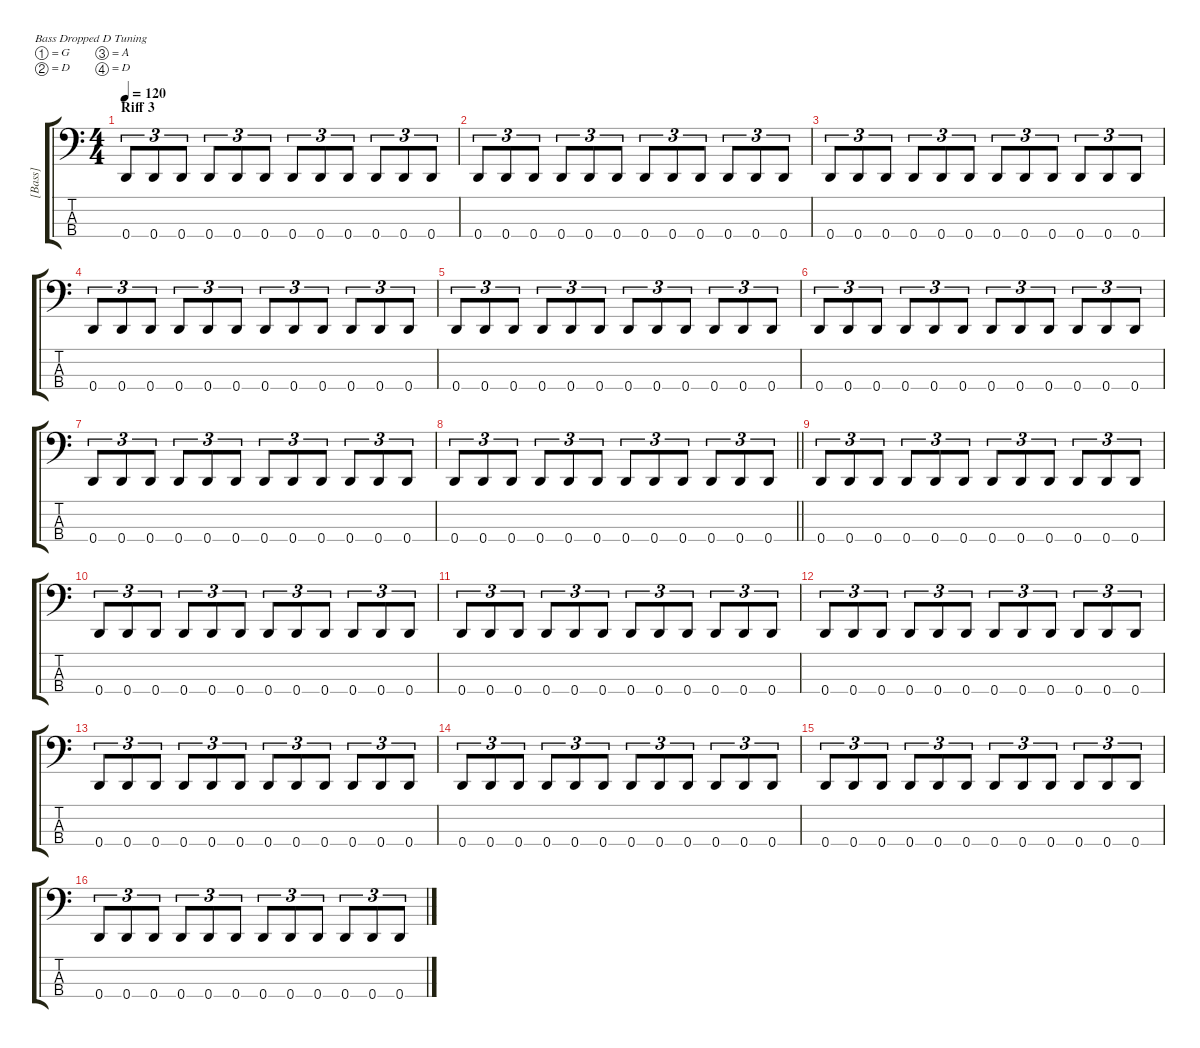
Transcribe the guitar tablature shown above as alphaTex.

\hideDynamics
\bracketExtendMode groupsimilarinstruments
\firstSystemTrackNameMode fullname
\otherSystemsTrackNameMode fullname
\otherSystemsTrackNameOrientation horizontal
\track ("[Bass]" "E-Bass") {instrument electricbassfinger}
\staff {score tabs}
\tuning (G2 D2 A1 D1)
\ts (4 4)
\section ("" "Riff 3")
\tempo 120
\clef f4
\ks c
0.4.8{tu (3 2) dy f} 0.4.8{tu (3 2)} 0.4.8{tu (3 2)} 0.4.8{tu (3 2)} 0.4.8{tu (3 2)} 0.4.8{tu (3 2)} 0.4.8{tu (3 2)} 0.4.8{tu (3 2)} 0.4.8{tu (3 2)} 0.4.8{tu (3 2)} 0.4.8{tu (3 2)} 0.4.8{tu (3 2)} |
0.4.8{tu (3 2)} 0.4.8{tu (3 2)} 0.4.8{tu (3 2)} 0.4.8{tu (3 2)} 0.4.8{tu (3 2)} 0.4.8{tu (3 2)} 0.4.8{tu (3 2)} 0.4.8{tu (3 2)} 0.4.8{tu (3 2)} 0.4.8{tu (3 2)} 0.4.8{tu (3 2)} 0.4.8{tu (3 2)} |
0.4.8{tu (3 2)} 0.4.8{tu (3 2)} 0.4.8{tu (3 2)} 0.4.8{tu (3 2)} 0.4.8{tu (3 2)} 0.4.8{tu (3 2)} 0.4.8{tu (3 2)} 0.4.8{tu (3 2)} 0.4.8{tu (3 2)} 0.4.8{tu (3 2)} 0.4.8{tu (3 2)} 0.4.8{tu (3 2)} |
0.4.8{tu (3 2)} 0.4.8{tu (3 2)} 0.4.8{tu (3 2)} 0.4.8{tu (3 2)} 0.4.8{tu (3 2)} 0.4.8{tu (3 2)} 0.4.8{tu (3 2)} 0.4.8{tu (3 2)} 0.4.8{tu (3 2)} 0.4.8{tu (3 2)} 0.4.8{tu (3 2)} 0.4.8{tu (3 2)} |
0.4.8{tu (3 2)} 0.4.8{tu (3 2)} 0.4.8{tu (3 2)} 0.4.8{tu (3 2)} 0.4.8{tu (3 2)} 0.4.8{tu (3 2)} 0.4.8{tu (3 2)} 0.4.8{tu (3 2)} 0.4.8{tu (3 2)} 0.4.8{tu (3 2)} 0.4.8{tu (3 2)} 0.4.8{tu (3 2)} |
0.4.8{tu (3 2)} 0.4.8{tu (3 2)} 0.4.8{tu (3 2)} 0.4.8{tu (3 2)} 0.4.8{tu (3 2)} 0.4.8{tu (3 2)} 0.4.8{tu (3 2)} 0.4.8{tu (3 2)} 0.4.8{tu (3 2)} 0.4.8{tu (3 2)} 0.4.8{tu (3 2)} 0.4.8{tu (3 2)} |
0.4.8{tu (3 2)} 0.4.8{tu (3 2)} 0.4.8{tu (3 2)} 0.4.8{tu (3 2)} 0.4.8{tu (3 2)} 0.4.8{tu (3 2)} 0.4.8{tu (3 2)} 0.4.8{tu (3 2)} 0.4.8{tu (3 2)} 0.4.8{tu (3 2)} 0.4.8{tu (3 2)} 0.4.8{tu (3 2)} |
\barLineRight lightlight
0.4.8{tu (3 2)} 0.4.8{tu (3 2)} 0.4.8{tu (3 2)} 0.4.8{tu (3 2)} 0.4.8{tu (3 2)} 0.4.8{tu (3 2)} 0.4.8{tu (3 2)} 0.4.8{tu (3 2)} 0.4.8{tu (3 2)} 0.4.8{tu (3 2)} 0.4.8{tu (3 2)} 0.4.8{tu (3 2)} |
0.4.8{tu (3 2)} 0.4.8{tu (3 2)} 0.4.8{tu (3 2)} 0.4.8{tu (3 2)} 0.4.8{tu (3 2)} 0.4.8{tu (3 2)} 0.4.8{tu (3 2)} 0.4.8{tu (3 2)} 0.4.8{tu (3 2)} 0.4.8{tu (3 2)} 0.4.8{tu (3 2)} 0.4.8{tu (3 2)} |
0.4.8{tu (3 2)} 0.4.8{tu (3 2)} 0.4.8{tu (3 2)} 0.4.8{tu (3 2)} 0.4.8{tu (3 2)} 0.4.8{tu (3 2)} 0.4.8{tu (3 2)} 0.4.8{tu (3 2)} 0.4.8{tu (3 2)} 0.4.8{tu (3 2)} 0.4.8{tu (3 2)} 0.4.8{tu (3 2)} |
0.4.8{tu (3 2)} 0.4.8{tu (3 2)} 0.4.8{tu (3 2)} 0.4.8{tu (3 2)} 0.4.8{tu (3 2)} 0.4.8{tu (3 2)} 0.4.8{tu (3 2)} 0.4.8{tu (3 2)} 0.4.8{tu (3 2)} 0.4.8{tu (3 2)} 0.4.8{tu (3 2)} 0.4.8{tu (3 2)} |
0.4.8{tu (3 2)} 0.4.8{tu (3 2)} 0.4.8{tu (3 2)} 0.4.8{tu (3 2)} 0.4.8{tu (3 2)} 0.4.8{tu (3 2)} 0.4.8{tu (3 2)} 0.4.8{tu (3 2)} 0.4.8{tu (3 2)} 0.4.8{tu (3 2)} 0.4.8{tu (3 2)} 0.4.8{tu (3 2)} |
0.4.8{tu (3 2)} 0.4.8{tu (3 2)} 0.4.8{tu (3 2)} 0.4.8{tu (3 2)} 0.4.8{tu (3 2)} 0.4.8{tu (3 2)} 0.4.8{tu (3 2)} 0.4.8{tu (3 2)} 0.4.8{tu (3 2)} 0.4.8{tu (3 2)} 0.4.8{tu (3 2)} 0.4.8{tu (3 2)} |
0.4.8{tu (3 2)} 0.4.8{tu (3 2)} 0.4.8{tu (3 2)} 0.4.8{tu (3 2)} 0.4.8{tu (3 2)} 0.4.8{tu (3 2)} 0.4.8{tu (3 2)} 0.4.8{tu (3 2)} 0.4.8{tu (3 2)} 0.4.8{tu (3 2)} 0.4.8{tu (3 2)} 0.4.8{tu (3 2)} |
0.4.8{tu (3 2)} 0.4.8{tu (3 2)} 0.4.8{tu (3 2)} 0.4.8{tu (3 2)} 0.4.8{tu (3 2)} 0.4.8{tu (3 2)} 0.4.8{tu (3 2)} 0.4.8{tu (3 2)} 0.4.8{tu (3 2)} 0.4.8{tu (3 2)} 0.4.8{tu (3 2)} 0.4.8{tu (3 2)} |
0.4.8{tu (3 2)} 0.4.8{tu (3 2)} 0.4.8{tu (3 2)} 0.4.8{tu (3 2)} 0.4.8{tu (3 2)} 0.4.8{tu (3 2)} 0.4.8{tu (3 2)} 0.4.8{tu (3 2)} 0.4.8{tu (3 2)} 0.4.8{tu (3 2)} 0.4.8{tu (3 2)} 0.4.8{tu (3 2)}
